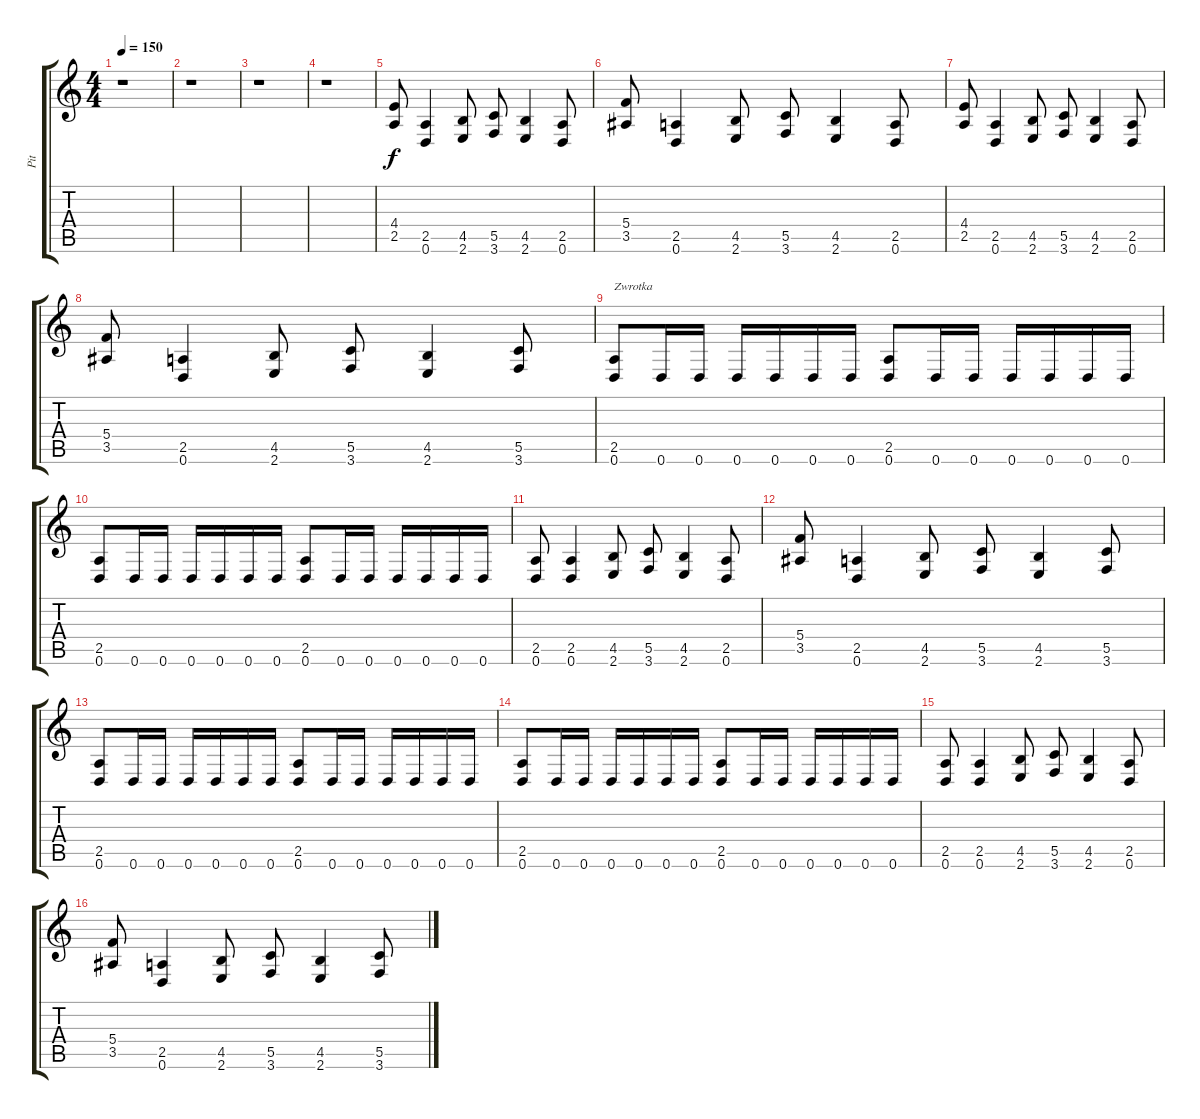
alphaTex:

\track ("Pit" "Pit") {instrument distortionguitar}
\staff {score tabs}
\tuning (D4 A3 F3 C3 G2 D2) {hide}
\ts (4 4)
\tempo 150
\clef g2
\ks c
r.1{dy f instrument distortionguitar} |
r.1 |
r.1 |
r.1 |
(4.4 2.5).8 (2.5 0.6).4 (4.5 2.6).8 (5.5 3.6).8 (4.5 2.6).4 (2.5 0.6).8 |
(5.4 3.5).8 (2.5 0.6).4 (4.5 2.6).8 (5.5 3.6).8 (4.5 2.6).4 (2.5 0.6).8 |
(4.4 2.5).8 (2.5 0.6).4 (4.5 2.6).8 (5.5 3.6).8 (4.5 2.6).4 (2.5 0.6).8 |
(5.4 3.5).8 (2.5 0.6).4 (4.5 2.6).8 (5.5 3.6).8 (4.5 2.6).4 (5.5 3.6).8 |
(2.5 0.6).8{txt "Zwrotka"} 0.6.16 0.6.16 0.6.16 0.6.16 0.6.16 0.6.16 (2.5 0.6).8 0.6.16 0.6.16 0.6.16 0.6.16 0.6.16 0.6.16 |
(2.5 0.6).8 0.6.16 0.6.16 0.6.16 0.6.16 0.6.16 0.6.16 (2.5 0.6).8 0.6.16 0.6.16 0.6.16 0.6.16 0.6.16 0.6.16 |
(2.5 0.6).8 (2.5 0.6).4 (4.5 2.6).8 (5.5 3.6).8 (4.5 2.6).4 (2.5 0.6).8 |
(5.4 3.5).8 (2.5 0.6).4 (4.5 2.6).8 (5.5 3.6).8 (4.5 2.6).4 (5.5 3.6).8 |
(2.5 0.6).8{txt " "} 0.6.16 0.6.16 0.6.16 0.6.16 0.6.16 0.6.16 (2.5 0.6).8 0.6.16 0.6.16 0.6.16 0.6.16 0.6.16 0.6.16 |
(2.5 0.6).8 0.6.16 0.6.16 0.6.16 0.6.16 0.6.16 0.6.16 (2.5 0.6).8 0.6.16 0.6.16 0.6.16 0.6.16 0.6.16 0.6.16 |
(2.5 0.6).8 (2.5 0.6).4 (4.5 2.6).8 (5.5 3.6).8 (4.5 2.6).4 (2.5 0.6).8 |
(5.4 3.5).8 (2.5 0.6).4 (4.5 2.6).8 (5.5 3.6).8 (4.5 2.6).4 (5.5 3.6).8
